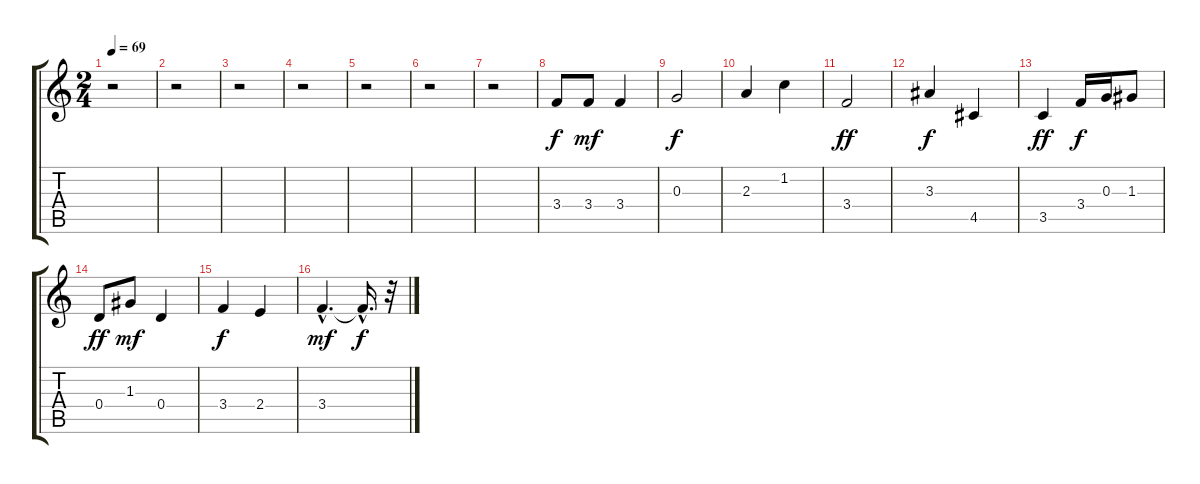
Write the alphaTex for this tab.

\track "" {instrument acousticguitarnylon}
\staff {score tabs}
\tuning (E4 B3 G3 D3 A2 E2) {hide}
\ts (2 4)
\tempo 69
\clef g2
\ks c
r.2{dy f} |
r.2 |
r.2 |
r.2 |
r.2 |
r.2 |
r.2 |
3.4.8 3.4.8{dy mf} 3.4.4 |
0.3.2{dy f} |
2.3.4 1.2.4 |
3.4.2{dy ff} |
3.3.4{dy f} 4.5.4 |
3.5.4{dy ff} 3.4.16{dy f} 0.3.16 1.3.8 |
0.4.8{dy ff} 1.3.8{dy mf} 0.4.4 |
3.4.4{dy f} 2.4.4 |
3.4{hac}.4{d dy mf} 3.4{hac t}.16{d dy f} r.32
